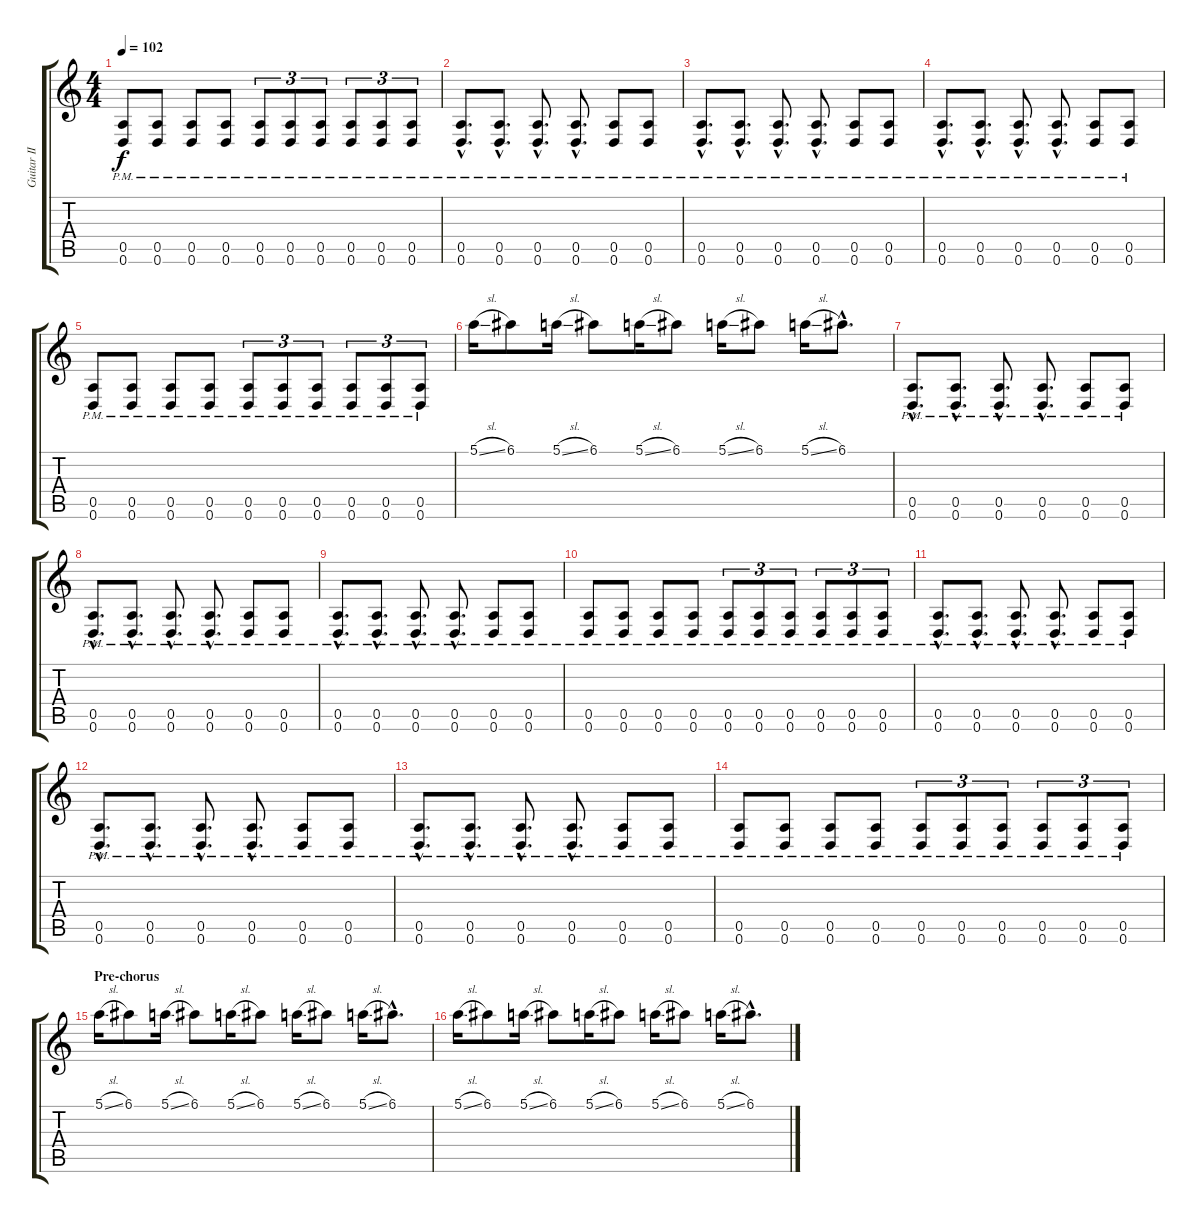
\track ("Guitar II" "Guitar II") {instrument overdrivenguitar}
\staff {score tabs}
\tuning (E4 B3 G3 D3 A2 D2) {hide}
\ts (4 4)
\tempo 102
\clef g2
\ks c
(0.5{pm} 0.6{pm}).8{dy f} (0.5{pm} 0.6{pm}).8 (0.5{pm} 0.6{pm}).8 (0.5{pm} 0.6{pm}).8 (0.5{pm} 0.6{pm}).8{tu (3 2)} (0.5{pm} 0.6{pm}).8{tu (3 2)} (0.5{pm} 0.6{pm}).8{tu (3 2)} (0.5{pm} 0.6{pm}).8{tu (3 2)} (0.5{pm} 0.6{pm}).8{tu (3 2)} (0.5{pm} 0.6{pm}).8{tu (3 2)} |
(0.5{hac pm} 0.6{hac pm}).8{d} (0.5{hac pm} 0.6{hac pm}).8{d} (0.5{hac pm} 0.6{hac pm}).8{d} (0.5{hac pm} 0.6{hac pm}).8{d} (0.5{pm} 0.6{pm}).8 (0.5{pm} 0.6{pm}).8 |
(0.5{hac pm} 0.6{hac pm}).8{d} (0.5{hac pm} 0.6{hac pm}).8{d} (0.5{hac pm} 0.6{hac pm}).8{d} (0.5{hac pm} 0.6{hac pm}).8{d} (0.5{pm} 0.6{pm}).8 (0.5{pm} 0.6{pm}).8 |
(0.5{hac pm} 0.6{hac pm}).8{d} (0.5{hac pm} 0.6{hac pm}).8{d} (0.5{hac pm} 0.6{hac pm}).8{d} (0.5{hac pm} 0.6{hac pm}).8{d} (0.5{pm} 0.6{pm}).8 (0.5{pm} 0.6{pm}).8 |
(0.5{pm} 0.6{pm}).8 (0.5{pm} 0.6{pm}).8 (0.5{pm} 0.6{pm}).8 (0.5{pm} 0.6{pm}).8 (0.5{pm} 0.6{pm}).8{tu (3 2)} (0.5{pm} 0.6{pm}).8{tu (3 2)} (0.5{pm} 0.6{pm}).8{tu (3 2)} (0.5{pm} 0.6{pm}).8{tu (3 2)} (0.5{pm} 0.6{pm}).8{tu (3 2)} (0.5{pm} 0.6{pm}).8{tu (3 2)} |
5.1{sl}.16 6.1.8 5.1{sl}.16 6.1.8 5.1{sl}.16 6.1.8 5.1{sl}.16 6.1.8 5.1{sl}.16 6.1{hac}.8{d} |
(0.5{hac pm} 0.6{hac pm}).8{d} (0.5{hac pm} 0.6{hac pm}).8{d} (0.5{hac pm} 0.6{hac pm}).8{d} (0.5{hac pm} 0.6{hac pm}).8{d} (0.5{pm} 0.6{pm}).8 (0.5{pm} 0.6{pm}).8 |
(0.5{hac pm} 0.6{hac pm}).8{d} (0.5{hac pm} 0.6{hac pm}).8{d} (0.5{hac pm} 0.6{hac pm}).8{d} (0.5{hac pm} 0.6{hac pm}).8{d} (0.5{pm} 0.6{pm}).8 (0.5{pm} 0.6{pm}).8 |
(0.5{hac pm} 0.6{hac pm}).8{d} (0.5{hac pm} 0.6{hac pm}).8{d} (0.5{hac pm} 0.6{hac pm}).8{d} (0.5{hac pm} 0.6{hac pm}).8{d} (0.5{pm} 0.6{pm}).8 (0.5{pm} 0.6{pm}).8 |
(0.5{pm} 0.6{pm}).8 (0.5{pm} 0.6{pm}).8 (0.5{pm} 0.6{pm}).8 (0.5{pm} 0.6{pm}).8 (0.5{pm} 0.6{pm}).8{tu (3 2)} (0.5{pm} 0.6{pm}).8{tu (3 2)} (0.5{pm} 0.6{pm}).8{tu (3 2)} (0.5{pm} 0.6{pm}).8{tu (3 2)} (0.5{pm} 0.6{pm}).8{tu (3 2)} (0.5{pm} 0.6{pm}).8{tu (3 2)} |
(0.5{hac pm} 0.6{hac pm}).8{d} (0.5{hac pm} 0.6{hac pm}).8{d} (0.5{hac pm} 0.6{hac pm}).8{d} (0.5{hac pm} 0.6{hac pm}).8{d} (0.5{pm} 0.6{pm}).8 (0.5{pm} 0.6{pm}).8 |
(0.5{hac pm} 0.6{hac pm}).8{d} (0.5{hac pm} 0.6{hac pm}).8{d} (0.5{hac pm} 0.6{hac pm}).8{d} (0.5{hac pm} 0.6{hac pm}).8{d} (0.5{pm} 0.6{pm}).8 (0.5{pm} 0.6{pm}).8 |
(0.5{hac pm} 0.6{hac pm}).8{d} (0.5{hac pm} 0.6{hac pm}).8{d} (0.5{hac pm} 0.6{hac pm}).8{d} (0.5{hac pm} 0.6{hac pm}).8{d} (0.5{pm} 0.6{pm}).8 (0.5{pm} 0.6{pm}).8 |
(0.5{pm} 0.6{pm}).8 (0.5{pm} 0.6{pm}).8 (0.5{pm} 0.6{pm}).8 (0.5{pm} 0.6{pm}).8 (0.5{pm} 0.6{pm}).8{tu (3 2)} (0.5{pm} 0.6{pm}).8{tu (3 2)} (0.5{pm} 0.6{pm}).8{tu (3 2)} (0.5{pm} 0.6{pm}).8{tu (3 2)} (0.5{pm} 0.6{pm}).8{tu (3 2)} (0.5{pm} 0.6{pm}).8{tu (3 2)} |
\section ("" "Pre-chorus")
5.1{sl}.16 6.1.8 5.1{sl}.16 6.1.8 5.1{sl}.16 6.1.8 5.1{sl}.16 6.1.8 5.1{sl}.16 6.1{hac}.8{d} |
5.1{sl}.16 6.1.8 5.1{sl}.16 6.1.8 5.1{sl}.16 6.1.8 5.1{sl}.16 6.1.8 5.1{sl}.16 6.1{hac}.8{d}
